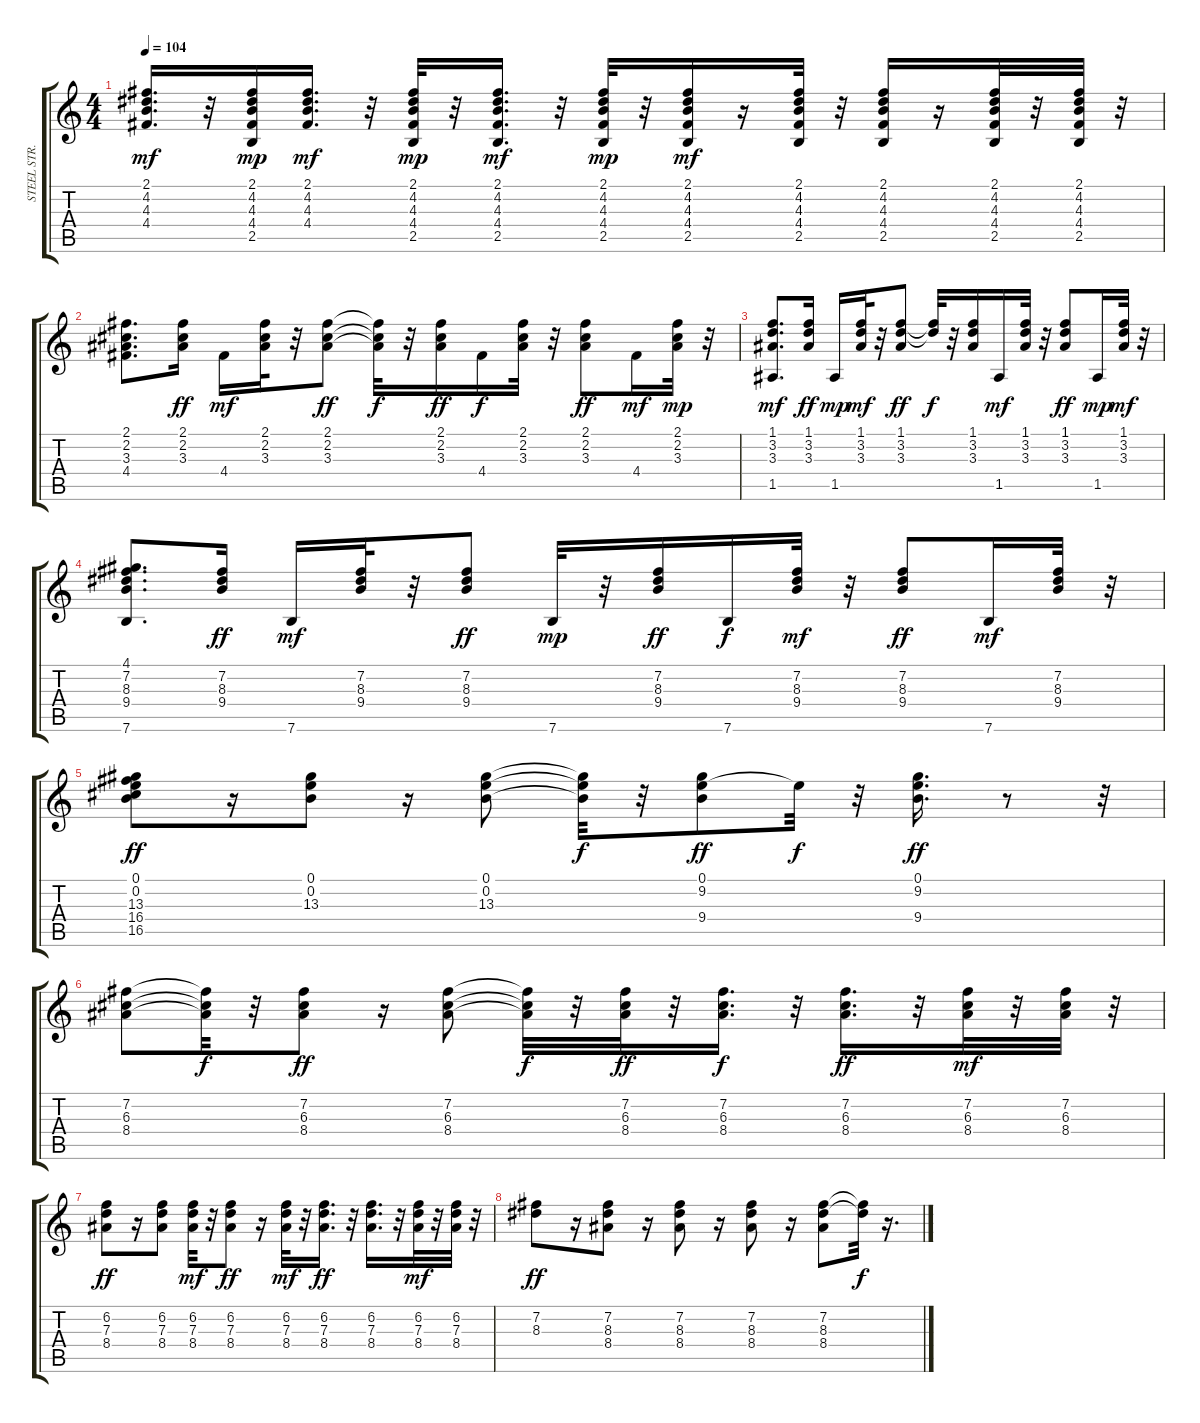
\track ("STEEL STR. GTR." "STEEL STR.") {instrument acousticguitarsteel}
\staff {score tabs}
\tuning (E4 B3 G3 D3 A2 E2) {hide}
\ts (4 4)
\tempo 104
\clef g2
\ks c
(2.1 4.2 4.3 4.4).16{d dy mf} r.32 (2.1 4.2 4.3 4.4 2.5).16{dy mp} (2.1 4.2 4.3 4.4).16{d dy mf} r.32 (2.1 4.2 4.3 4.4 2.5).32{dy mp} r.32 (2.1 4.2 4.3 4.4 2.5).16{d dy mf} r.32 (2.1 4.2 4.3 4.4 2.5).32{dy mp} r.32 (2.1 4.2 4.3 4.4 2.5).16{dy mf} r.16 (2.1 4.2 4.3 4.4 2.5).32 r.32 (2.1 4.2 4.3 4.4 2.5).16 r.16 (2.1 4.2 4.3 4.4 2.5).32 r.32 (2.1 4.2 4.3 4.4 2.5).32 r.32 |
(2.1 2.2 3.3 4.4).8{d} (2.1 2.2 3.3).16{dy ff} 4.4.16{dy mf} (2.1 2.2 3.3).32 r.32 (2.1 2.2 3.3).8{dy ff} (2.1{t} 2.2{t} 3.3{t}).32{dy f} r.32 (2.1 2.2 3.3).16{dy ff} 4.4.16{dy f} (2.1 2.2 3.3).32 r.32 (2.1 2.2 3.3).8{dy ff} 4.4.16{dy mf} (2.1 2.2 3.3).32{dy mp} r.32 |
(1.1 3.2 3.3 1.5).8{d dy mf} (1.1 3.2 3.3).16{dy ff} 1.5.16{dy mp} (1.1 3.2 3.3).32{dy mf} r.32 (1.1 3.2 3.3).8{dy ff} (1.1{t} 3.2{t}).32{dy f} r.32 (1.1 3.2 3.3).16 1.5.16{dy mf} (1.1 3.2 3.3).32 r.32 (1.1 3.2 3.3).8{dy ff} 1.5.16{dy mp} (1.1 3.2 3.3).32{dy mf} r.32 |
(4.1 7.2 8.3 9.4 7.6).8{d} (7.2 8.3 9.4).16{dy ff} 7.6.16{dy mf} (7.2 8.3 9.4).32 r.32 (7.2 8.3 9.4).8{dy ff} 7.6.32{dy mp} r.32 (7.2 8.3 9.4).16{dy ff} 7.6.16{dy f} (7.2 8.3 9.4).32{dy mf} r.32 (7.2 8.3 9.4).8{dy ff} 7.6.16{dy mf} (7.2 8.3 9.4).32 r.32 |
(0.1 0.2 13.3 16.4 16.5).8{dy ff} r.16 (0.1 0.2 13.3).8 r.16 (0.1 0.2 13.3).8 (0.1{t} 0.2{t} 13.3{t}).32{dy f} r.32 (0.1 9.2 9.4).8{dy ff} 0.1{t}.32{dy f} r.32 (0.1 9.2 9.4).16{d dy ff} r.8 r.32 |
(7.2 6.3 8.4).8 (7.2{t} 6.3{t} 8.4{t}).32{dy f} r.32 (7.2 6.3 8.4).8{dy ff} r.16 (7.2 6.3 8.4).8 (7.2{t} 6.3{t} 8.4{t}).32{dy f} r.32 (7.2 6.3 8.4).32{dy ff} r.32 (7.2 6.3 8.4).16{d dy f} r.32 (7.2 6.3 8.4).16{d dy ff} r.32 (7.2 6.3 8.4).32{dy mf} r.32 (7.2 6.3 8.4).32 r.32 |
(6.2 7.3 8.4).8{dy ff} r.16 (6.2 7.3 8.4).8 (6.2 7.3 8.4).32{dy mf} r.32 (6.2 7.3 8.4).8{dy ff} r.16 (6.2 7.3 8.4).32{dy mf} r.32 (6.2 7.3 8.4).16{d dy ff} r.32 (6.2 7.3 8.4).16{d} r.32 (6.2 7.3 8.4).32{dy mf} r.32 (6.2 7.3 8.4).32 r.32 |
(7.2 8.3).8{dy ff} r.16 (7.2 8.3 8.4).8 r.16 (7.2 8.3 8.4).8 r.16 (7.2 8.3 8.4).8 r.16 (7.2 8.3 8.4).8 (7.2{t} 8.3{t}).32{dy f} r.16{d}
